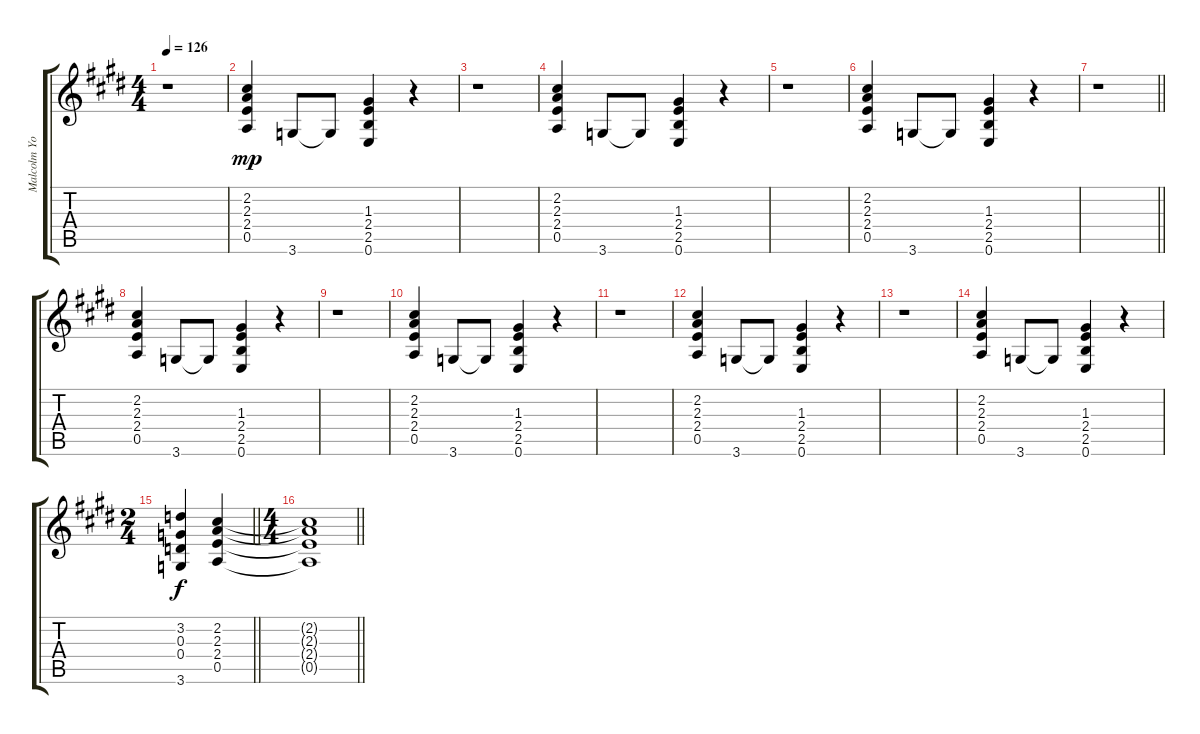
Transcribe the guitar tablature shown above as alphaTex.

\track ("Malcolm Young (et Angus Young)" "Malcolm Yo") {instrument overdrivenguitar}
\staff {score tabs}
\tuning (E4 B3 G3 D3 A2 E2) {hide}
\ts (4 4)
\tempo 126
\clef g2
\ks e
r.1{dy mp} |
(2.2 2.3 2.4 0.5).4 3.6.8 3.6{t}.8 (1.3 2.4 2.5 0.6).4 r.4 |
r.1 |
(2.2 2.3 2.4 0.5).4 3.6.8 3.6{t}.8 (1.3 2.4 2.5 0.6).4 r.4 |
r.1 |
(2.2 2.3 2.4 0.5).4 3.6.8 3.6{t}.8 (1.3 2.4 2.5 0.6).4 r.4 |
\barLineRight lightlight
r.1 |
(2.2 2.3 2.4 0.5).4 3.6.8 3.6{t}.8 (1.3 2.4 2.5 0.6).4 r.4 |
r.1 |
(2.2 2.3 2.4 0.5).4 3.6.8 3.6{t}.8 (1.3 2.4 2.5 0.6).4 r.4 |
r.1 |
(2.2 2.3 2.4 0.5).4 3.6.8 3.6{t}.8 (1.3 2.4 2.5 0.6).4 r.4 |
r.1 |
(2.2 2.3 2.4 0.5).4 3.6.8 3.6{t}.8 (1.3 2.4 2.5 0.6).4 r.4 |
\ts (2 4)
\barLineRight lightlight
(3.2 0.3 0.4 3.6).4{dy f} (2.2 2.3 2.4 0.5).4 |
\ts (4 4)
\section ("" "")
\barLineRight lightlight
(2.2{t} 2.3{t} 2.4{t} 0.5{t}).1
